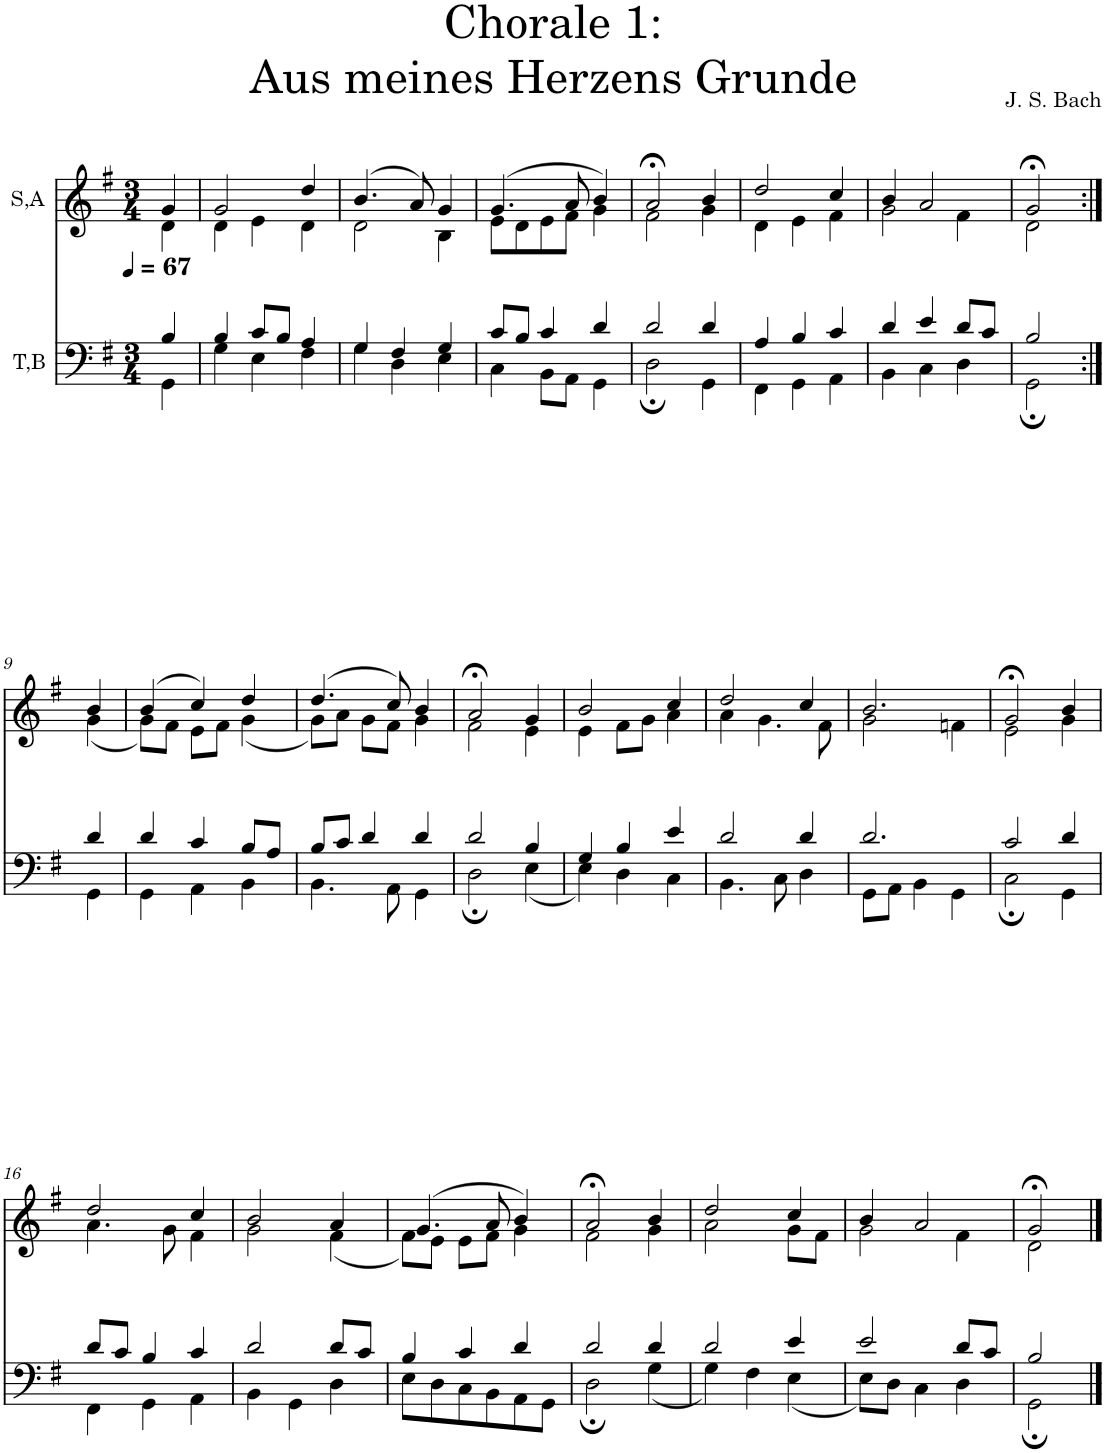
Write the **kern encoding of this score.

**kern	**kern
*part2	*part1
*staff2	*staff1
*I"T,B	*I"S,A
*clefF4	*clefG2
*k[f#]	*k[f#]
*M3/4	*M3/4
*MM67	*MM67
=	=
*^	*^
4B/	4GG\	4g/	4d\
=1	=1	=1	=1
4B/	4G\	2g/	4d\
8c/L	4E\	.	4e\
8B/J	.	.	.
4A/	4F#\	4dd/	4d\
=2	=2	=2	=2
4G/	4G\	(>4.b/	2d\
4F#/	4D\	.	.
.	.	8a/)	.
4G/	4E\	4g/	4B\
=3	=3	=3	=3
8c/L	4C\	(>4.g/	8e\L
8B/J	.	.	8d\
4c/	8BB\L	.	8e\
.	8AA\J	8a/	8f#\J
4d/	4GG\	4b/)	4g\
=4	=4	=4	=4
2d/	2D;\	2a;</	2f#\
4d/	4GG\	4b/	4g\
=5	=5	=5	=5
4A/	4FF#\	2dd/	4d\
4B/	4GG\	.	4e\
4c/	4AA\	4cc/	4f#\
=6	=6	=6	=6
4d/	4BB\	4b/	2g\
4e/	4C\	2a/	.
8d/L	4D\	.	4f#\
8c/J	.	.	.
=8	=8	=8	=8
2B/	2GG;\	2g;</	2d\
!!LO:LB:g=z	!!
=9:|!	=9:|!	=9:|!	=9:|!
4d/	4GG\	4b/	(<4g\
=9	=9	=9	=9
4d/	4GG\	(>4b/	8g\L)
.	.	.	8f#\J
4c/	4AA\	4cc/)	8e\L
.	.	.	8f#\J
8B/L	4BB\	4dd/	(<4g\
8A/J	.	.	.
=10	=10	=10	=10
8B/L	4.BB\	(>4.dd/	8g\L)
8c/J	.	.	8a\J
4d/	.	.	8g\L
.	8AA\	8cc/)	8f#\J
4d/	4GG\	4b/	4g\
=11	=11	=11	=11
2d/	2D;\	2a;</	2f#\
4B/	(<4E\	4g/	4e\
=12	=12	=12	=12
4G/	4E\)	2b/	4e\
4B/	4D\	.	8f#\L
.	.	.	8g\J
4e/	4C\	4cc/	4a\
=13	=13	=13	=13
2d/	4.BB\	2dd/	4a\
.	.	.	4.g\
.	8C\	.	.
4d/	4D\	4cc/	.
.	.	.	8f#\
=14	=14	=14	=14
2.d/	8GG\L	2.b/	2g\
.	8AA\J	.	.
.	4BB\	.	.
.	4GG\	.	4fn\
=15	=15	=15	=15
2c/	2C;\	2g;</	2e\
4d/	4GG\	4b/	4g\
!!LO:LB:g=z	!!
=16	=16	=16	=16
8d/L	4FF#\	2dd/	4.a\
8c/J	.	.	.
4B/	4GG\	.	.
.	.	.	8g\
4c/	4AA\	4cc/	4f#\
=17	=17	=17	=17
2d/	4BB\	2b/	2g\
.	4GG\	.	.
8d/L	4D\	4a/	(<4f#\
8c/J	.	.	.
=18	=18	=18	=18
4B/	8E\L	(>4.g/	8f#\L)
.	8D\	.	8e\J
4c/	8C\	.	8e\L
.	8BB\	8a/	8f#\J
4d/	8AA\	4b/)	4g\
.	8GG\J	.	.
=19	=19	=19	=19
2d/	2D;\	2a;</	2f#\
4d/	(<4G\	4b/	4g\
=20	=20	=20	=20
2d/	4G\)	2dd/	2a\
.	4F#\	.	.
4e/	(<4E\	4cc/	8g\L
.	.	.	8f#\J
=21	=21	=21	=21
2e/	8E\L)	4b/	2g\
.	8D\J	.	.
.	4C\	2a/	.
8d/L	4D\	.	4f#\
8c/J	.	.	.
=22	=22	=22	=22
2B/	2GG;\	2g;</	2d\
*v	*v	*	*
*	*v	*v
==	==
*-	*-
